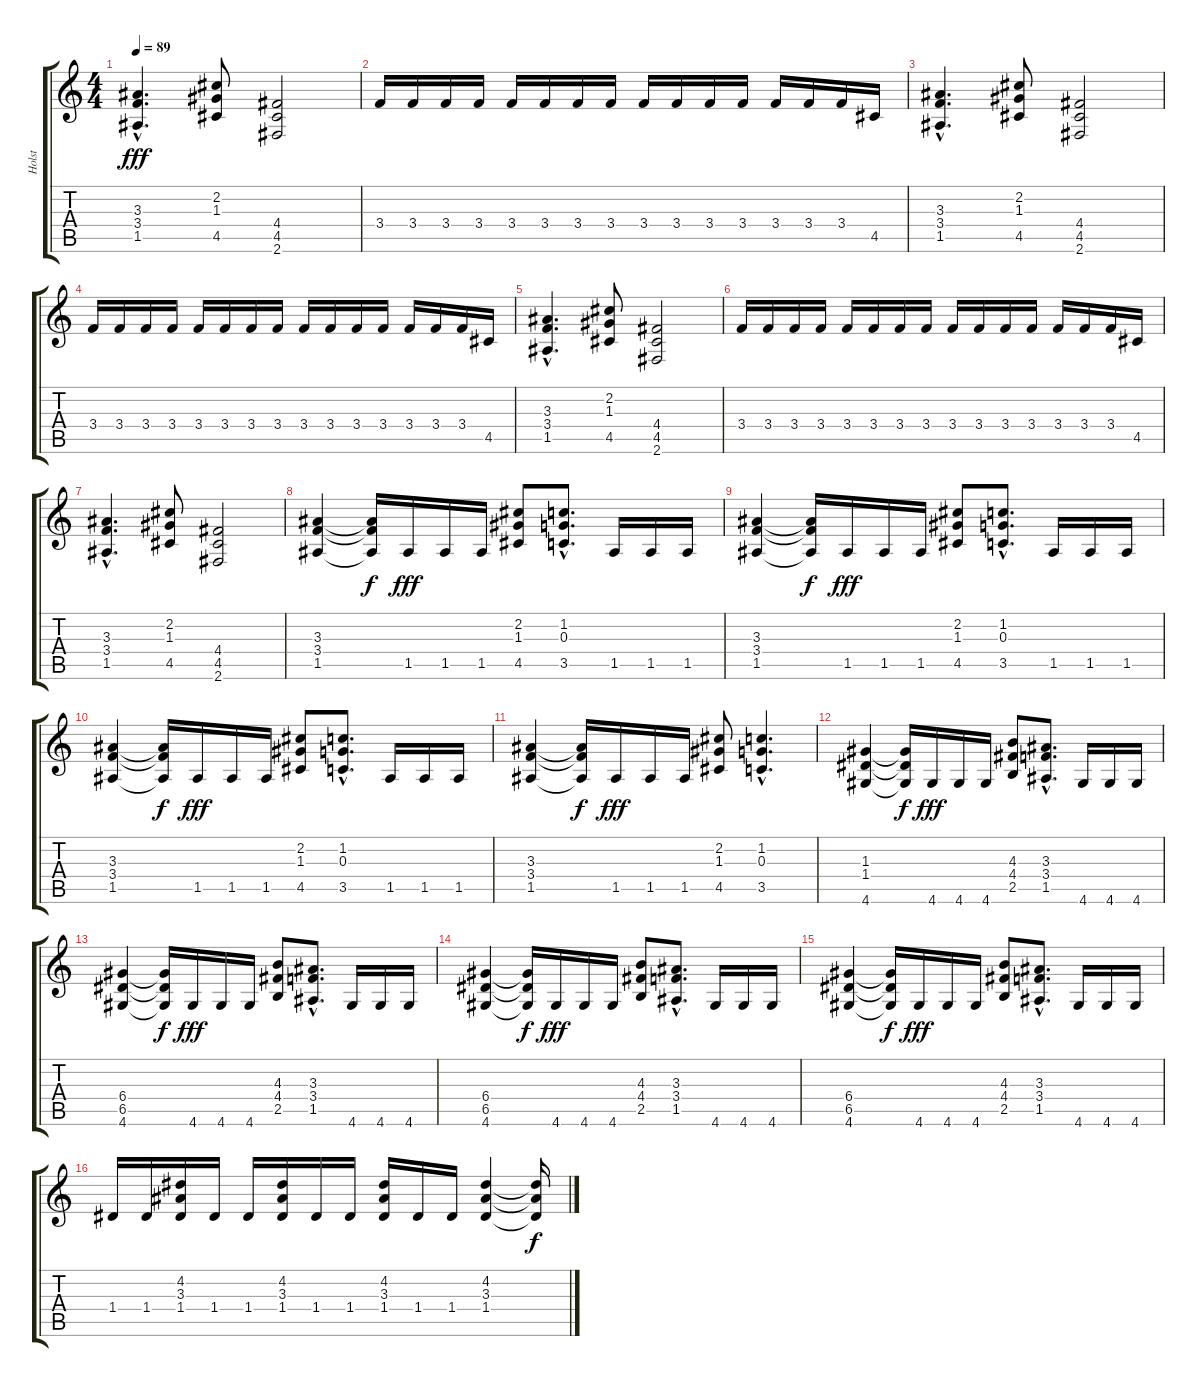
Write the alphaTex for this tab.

\track ("Holst" "Holst") {instrument overdrivenguitar}
\staff {score tabs}
\tuning (E4 B3 G3 D3 A2 E2) {hide}
\ts (4 4)
\tempo 89
\clef g2
\ks c
(3.3{hac} 3.4{hac} 1.5{hac}).4{d dy fff} (2.2 1.3 4.5).8 (4.4 4.5 2.6).2 |
3.4.16 3.4.16 3.4.16 3.4.16 3.4.16 3.4.16 3.4.16 3.4.16 3.4.16 3.4.16 3.4.16 3.4.16 3.4.16 3.4.16 3.4.16 4.5.16 |
(3.3{hac} 3.4{hac} 1.5{hac}).4{d} (2.2 1.3 4.5).8 (4.4 4.5 2.6).2 |
3.4.16 3.4.16 3.4.16 3.4.16 3.4.16 3.4.16 3.4.16 3.4.16 3.4.16 3.4.16 3.4.16 3.4.16 3.4.16 3.4.16 3.4.16 4.5.16 |
(3.3{hac} 3.4{hac} 1.5{hac}).4{d} (2.2 1.3 4.5).8 (4.4 4.5 2.6).2 |
3.4.16 3.4.16 3.4.16 3.4.16 3.4.16 3.4.16 3.4.16 3.4.16 3.4.16 3.4.16 3.4.16 3.4.16 3.4.16 3.4.16 3.4.16 4.5.16 |
(3.3{hac} 3.4{hac} 1.5{hac}).4{d} (2.2 1.3 4.5).8 (4.4 4.5 2.6).2 |
(3.3 3.4 1.5).4 (3.3{t} 3.4{t} 1.5{t}).16{dy f} 1.5.16{dy fff} 1.5.16 1.5.16 (2.2 1.3 4.5).8 (1.2{hac} 0.3{hac} 3.5{hac}).8{d} 1.5.16 1.5.16 1.5.16 |
(3.3 3.4 1.5).4 (3.3{t} 3.4{t} 1.5{t}).16{dy f} 1.5.16{dy fff} 1.5.16 1.5.16 (2.2 1.3 4.5).8 (1.2{hac} 0.3{hac} 3.5{hac}).8{d} 1.5.16 1.5.16 1.5.16 |
(3.3 3.4 1.5).4 (3.3{t} 3.4{t} 1.5{t}).16{dy f} 1.5.16{dy fff} 1.5.16 1.5.16 (2.2 1.3 4.5).8 (1.2{hac} 0.3{hac} 3.5{hac}).8{d} 1.5.16 1.5.16 1.5.16 |
(3.3 3.4 1.5).4 (3.3{t} 3.4{t} 1.5{t}).16{dy f} 1.5.16{dy fff} 1.5.16 1.5.16 (2.2 1.3 4.5).8 (1.2{hac} 0.3{hac} 3.5{hac}).4{d} |
(1.3 1.4 4.6).4 (1.3{t} 1.4{t} 4.6{t}).16{dy f} 4.6.16{dy fff} 4.6.16 4.6.16 (4.3 4.4 2.5).8 (3.3{hac} 3.4{hac} 1.5{hac}).8{d} 4.6.16 4.6.16 4.6.16 |
(6.4 6.5 4.6).4 (6.4{t} 6.5{t} 4.6{t}).16{dy f} 4.6.16{dy fff} 4.6.16 4.6.16 (4.3 4.4 2.5).8 (3.3{hac} 3.4{hac} 1.5{hac}).8{d} 4.6.16 4.6.16 4.6.16 |
(6.4 6.5 4.6).4 (6.4{t} 6.5{t} 4.6{t}).16{dy f} 4.6.16{dy fff} 4.6.16 4.6.16 (4.3 4.4 2.5).8 (3.3{hac} 3.4{hac} 1.5{hac}).8{d} 4.6.16 4.6.16 4.6.16 |
(6.4 6.5 4.6).4 (6.4{t} 6.5{t} 4.6{t}).16{dy f} 4.6.16{dy fff} 4.6.16 4.6.16 (4.3 4.4 2.5).8 (3.3{hac} 3.4{hac} 1.5{hac}).8{d} 4.6.16 4.6.16 4.6.16 |
1.4.16 1.4.16 (4.2 3.3 1.4).16 1.4.16 1.4.16 (4.2 3.3 1.4).16 1.4.16 1.4.16 (4.2 3.3 1.4).16 1.4.16 1.4.16 (4.2 3.3 1.4).4 (4.2{t} 3.3{t} 1.4{t}).16{dy f}
